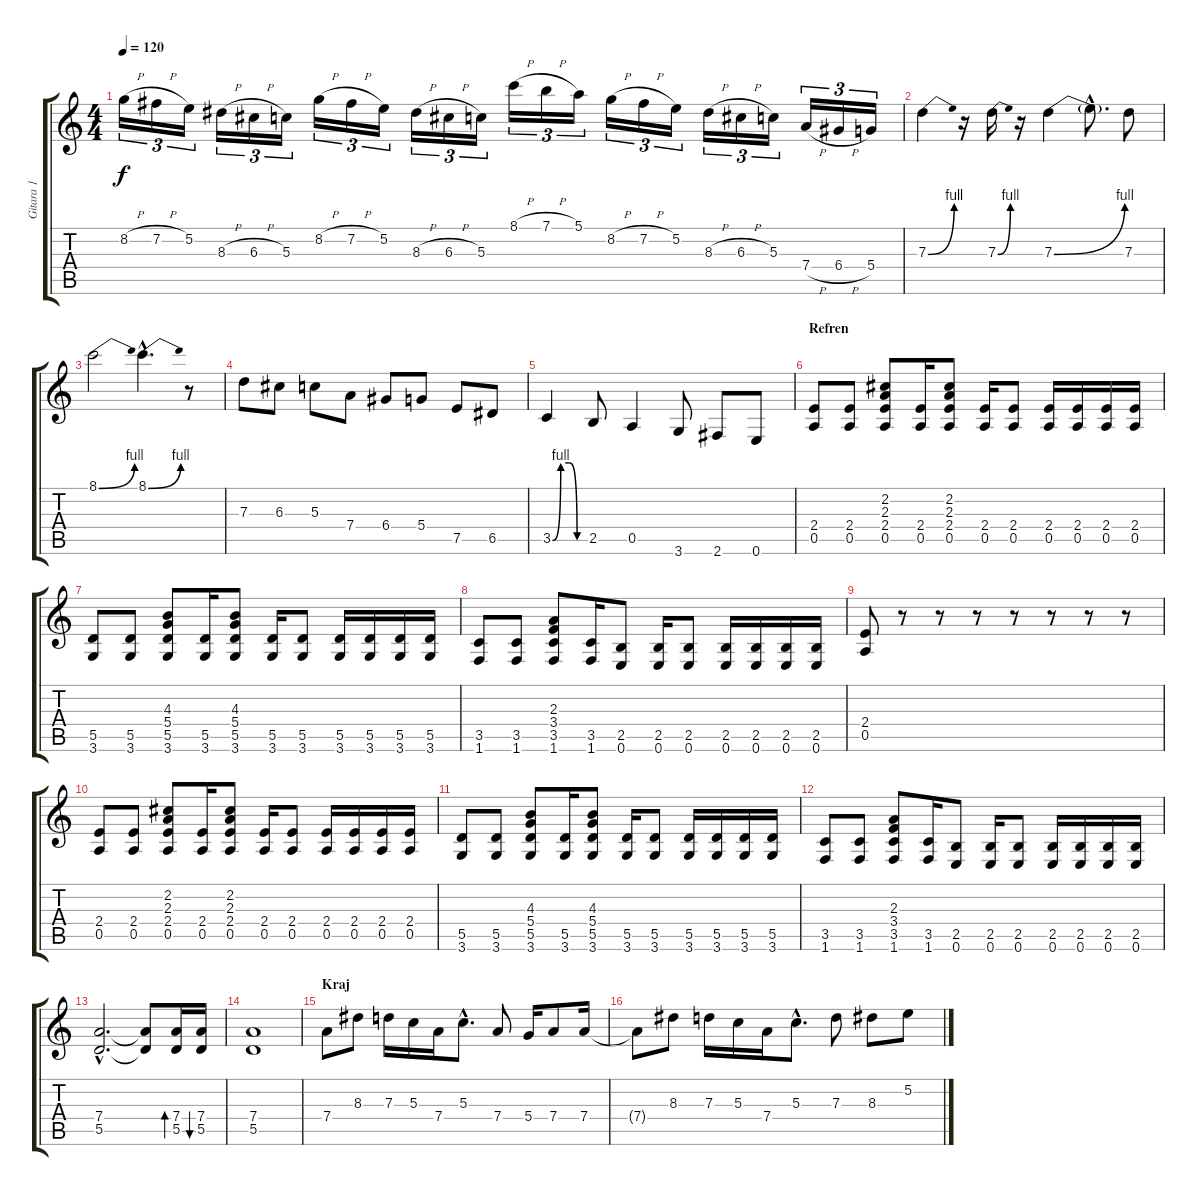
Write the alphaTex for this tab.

\track ("Gitara 1" "Gitara 1") {instrument distortionguitar}
\staff {score tabs}
\tuning (E4 B3 G3 D3 A2 E2) {hide}
\ts (4 4)
\tempo 120
\clef g2
\ks c
8.2{h}.16{tu (3 2) dy f} 7.2{h}.16{tu (3 2)} 5.2.16{tu (3 2)} 8.3{h}.16{tu (3 2)} 6.3{h}.16{tu (3 2)} 5.3.16{tu (3 2)} 8.2{h}.16{tu (3 2)} 7.2{h}.16{tu (3 2)} 5.2.16{tu (3 2)} 8.3{h}.16{tu (3 2)} 6.3{h}.16{tu (3 2)} 5.3.16{tu (3 2)} 8.1{h}.16{tu (3 2)} 7.1{h}.16{tu (3 2)} 5.1.16{tu (3 2)} 8.2{h}.16{tu (3 2)} 7.2{h}.16{tu (3 2)} 5.2.16{tu (3 2)} 8.3{h}.16{tu (3 2)} 6.3{h}.16{tu (3 2)} 5.3.16{tu (3 2)} 7.4{h}.16{tu (3 2)} 6.4{h}.16{tu (3 2)} 5.4.16{tu (3 2)} |
7.3{be (bend 0 0 60 4)}.4 r.16 7.3{be (bend 0 0 60 4)}.16 r.16 7.3{be (bend 0 0 60 4)}.4 7.3{hac t}.8{d} 7.3.8 |
8.1{be (bend 0 0 60 4)}.2 8.1{be (bend 0 0 60 4) hac}.4{d} r.8 |
7.3.8 6.3.8 5.3.8 7.4.8 6.4.8 5.4.8 7.5.8 6.5.8 |
3.5{be (custom 0 0 15 4 30 4 45 0 60 0)}.4 2.5.8 0.5.4 3.6.8 2.6.8 0.6.8 |
\section ("" "Refren")
(2.4 0.5).8 (2.4 0.5).8 (2.2 2.3 2.4 0.5).8 (2.4 0.5).16 (2.2 2.3 2.4 0.5).8 (2.4 0.5).16 (2.4 0.5).8 (2.4 0.5).16 (2.4 0.5).16 (2.4 0.5).16 (2.4 0.5).16 |
(5.5 3.6).8 (5.5 3.6).8 (4.3 5.4 5.5 3.6).8 (5.5 3.6).16 (4.3 5.4 5.5 3.6).8 (5.5 3.6).16 (5.5 3.6).8 (5.5 3.6).16 (5.5 3.6).16 (5.5 3.6).16 (5.5 3.6).16 |
(3.5 1.6).8 (3.5 1.6).8 (2.3 3.4 3.5 1.6).8 (3.5 1.6).16 (2.5 0.6).8 (2.5 0.6).16 (2.5 0.6).8 (2.5 0.6).16 (2.5 0.6).16 (2.5 0.6).16 (2.5 0.6).16 |
(2.4 0.5).8 r.8 r.8 r.8 r.8 r.8 r.8 r.8 |
(2.4 0.5).8 (2.4 0.5).8 (2.2 2.3 2.4 0.5).8 (2.4 0.5).16 (2.2 2.3 2.4 0.5).8 (2.4 0.5).16 (2.4 0.5).8 (2.4 0.5).16 (2.4 0.5).16 (2.4 0.5).16 (2.4 0.5).16 |
(5.5 3.6).8 (5.5 3.6).8 (4.3 5.4 5.5 3.6).8 (5.5 3.6).16 (4.3 5.4 5.5 3.6).8 (5.5 3.6).16 (5.5 3.6).8 (5.5 3.6).16 (5.5 3.6).16 (5.5 3.6).16 (5.5 3.6).16 |
(3.5 1.6).8 (3.5 1.6).8 (2.3 3.4 3.5 1.6).8 (3.5 1.6).16 (2.5 0.6).8 (2.5 0.6).16 (2.5 0.6).8 (2.5 0.6).16 (2.5 0.6).16 (2.5 0.6).16 (2.5 0.6).16 |
(7.4{hac} 5.5{hac}).2{d} (7.4{t} 5.5{t}).8 (7.4 5.5).16{bd 60} (7.4 5.5).16{bu 60} |
(7.4 5.5).1 |
\section ("" "Kraj")
7.4.8 8.3.8 7.3.16 5.3.16 7.4.16 5.3{hac}.8{d} 7.4.8 5.4.16 7.4.8 7.4.16 |
7.4{t}.8 8.3.8 7.3.16 5.3.16 7.4.16 5.3{hac}.8{d} 7.3.8 8.3.8 5.2.8
